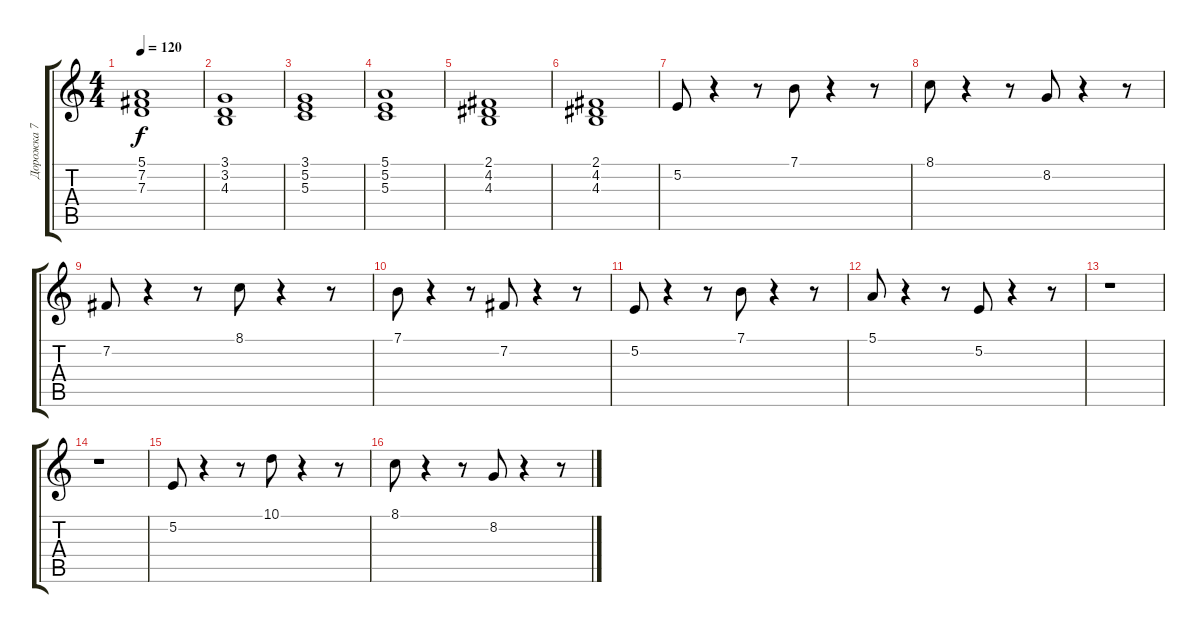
\track ("Дорожка 7" "Дорожка 7") {instrument stringensemble1}
\staff {score tabs}
\tuning (E4 B3 G3 D3 A2 E2) {hide}
\ts (4 4)
\tempo 120
\clef g2
\ks c
(5.1 7.2 7.3).1{dy f} |
(3.1 3.2 4.3).1 |
(3.1 5.2 5.3).1 |
(5.1 5.2 5.3).1 |
(2.1 4.2 4.3).1 |
(2.1 4.2 4.3).1 |
5.2.8 r.4 r.8 7.1.8 r.4 r.8 |
8.1.8 r.4 r.8 8.2.8 r.4 r.8 |
7.2.8 r.4 r.8 8.1.8 r.4 r.8 |
7.1.8 r.4 r.8 7.2.8 r.4 r.8 |
5.2.8 r.4 r.8 7.1.8 r.4 r.8 |
5.1.8 r.4 r.8 5.2.8 r.4 r.8 |
r.1 |
r.1 |
5.2.8 r.4 r.8 10.1.8 r.4 r.8 |
8.1.8 r.4 r.8 8.2.8 r.4 r.8
